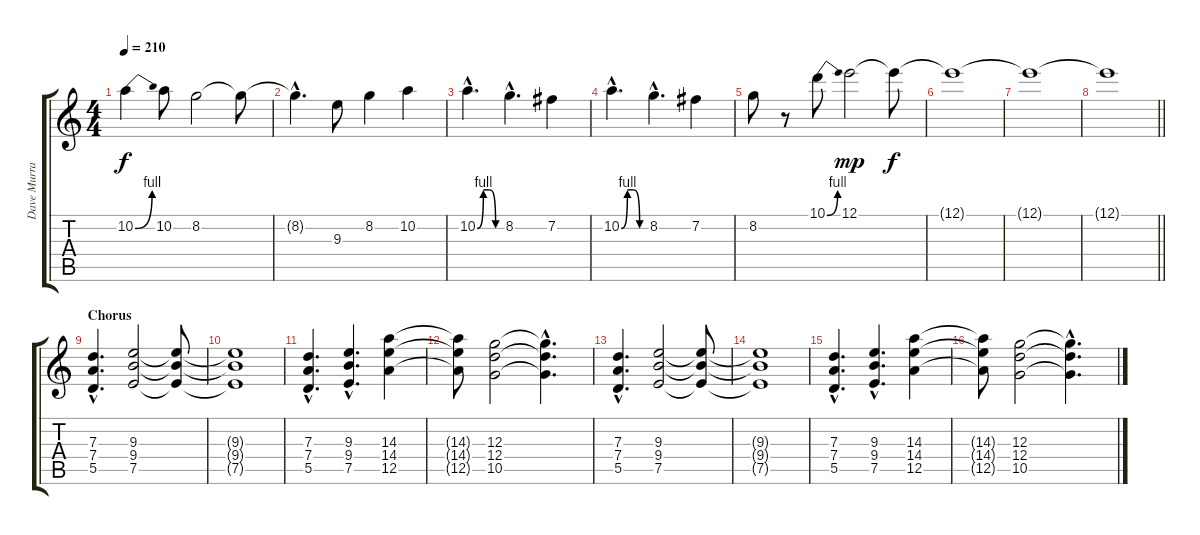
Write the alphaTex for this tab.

\track ("Dave Murray" "Dave Murra") {instrument overdrivenguitar}
\staff {score tabs}
\tuning (E4 B3 G3 D3 A2 E2) {hide}
\ts (4 4)
\tempo 210
\clef g2
\ks c
10.2{be (bend 0 0 60 4)}.4{dy f} 10.2.8 8.2.2 8.2{t}.8 |
8.2{hac t}.4{d} 9.3.8 8.2.4 10.2.4 |
10.2{be (custom 0 0 15 4 30 4 45 0 60 0) hac}.4{d} 8.2{hac}.4{d} 7.2.4 |
10.2{be (custom 0 0 15 4 30 4 45 0 60 0) hac}.4{d} 8.2{hac}.4{d} 7.2.4 |
8.2.8 r.8 10.1{be (bend 0 0 60 4)}.8 12.1.2{dy mp} 12.1{t}.8{dy f} |
12.1{t}.1 |
12.1{t}.1 |
\barLineRight lightlight
12.1{t}.1 |
\section ("" "Chorus")
(7.3{hac} 7.4{hac} 5.5{hac}).4{d} (9.3 9.4 7.5).2 (9.3{t} 9.4{t} 7.5{t}).8 |
(9.3{t} 9.4{t} 7.5{t}).1 |
(7.3{hac} 7.4{hac} 5.5{hac}).4{d} (9.3{hac} 9.4{hac} 7.5{hac}).4{d} (14.3 14.4 12.5).4 |
(14.3{t} 14.4{t} 12.5{t}).8 (12.3 12.4 10.5).2 (12.3{hac t} 12.4{hac t} 10.5{hac t}).4{d} |
(7.3{hac} 7.4{hac} 5.5{hac}).4{d} (9.3 9.4 7.5).2 (9.3{t} 9.4{t} 7.5{t}).8 |
(9.3{t} 9.4{t} 7.5{t}).1 |
(7.3{hac} 7.4{hac} 5.5{hac}).4{d} (9.3{hac} 9.4{hac} 7.5{hac}).4{d} (14.3 14.4 12.5).4 |
(14.3{t} 14.4{t} 12.5{t}).8 (12.3 12.4 10.5).2 (12.3{hac t} 12.4{hac t} 10.5{hac t}).4{d}
